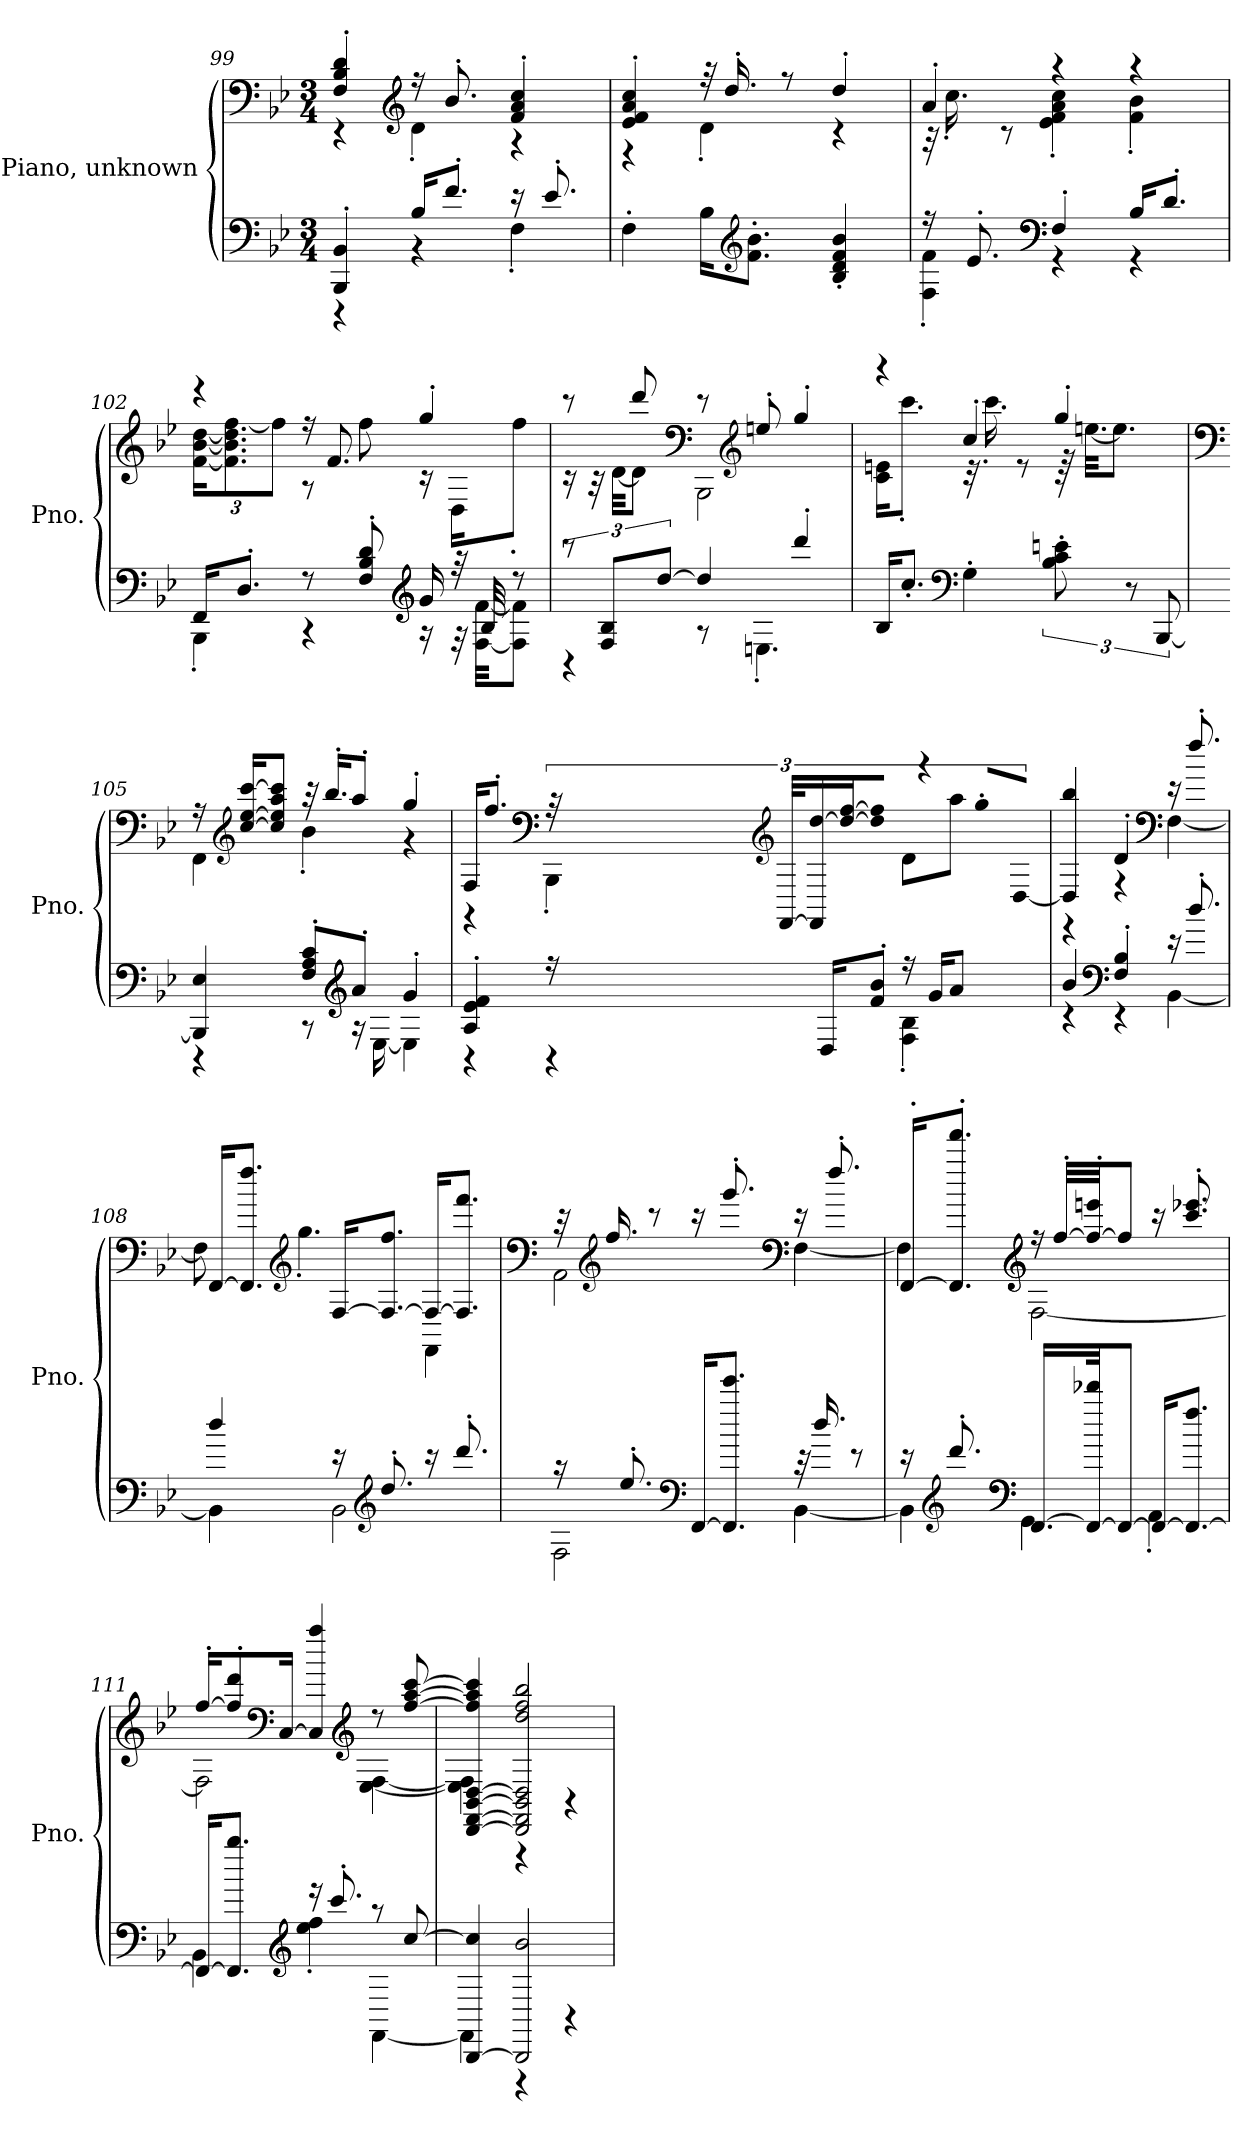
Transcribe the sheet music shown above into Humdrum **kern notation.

**kern	**kern
*part1	*part1
*staff2	*staff1
*I"Piano, unknown	*
*I'Pno.	*
!!LO:LB:g=z
*clefF4	*clefF4
*k[b-e-]	*k[b-e-]
*M3/4	*M3/4
=99	=99
*^	*^
4BBB-/' 4BB-/'	4r	4F/' 4B-/' 4d/'	4r
*	*	*clefG2	*
16B-/KL	4r	16r	4d'\
8.f'/J	.	8.b-'/	.
16r	4F'\	4f/' 4a/' 4cc/'	4r
8.e-'/	.	.	.
*v	*v	*	*
=100	=100	=100
4F'\	4e-/' 4f/' 4a/' 4cc/'	4r
16B-\KL	32r	4d'\
.	16.dd'/	.
*clefG2	*	*
8.f\' 8.b-\'J	.	.
.	8r	.
4B-/' 4d/' 4f/' 4b-/'	4dd'/	4r
=101	=101	=101
*^	*	*
16r	4F\' 4f\'	4a'/	32r
.	.	.	16.cc'\
8.e-'/	.	.	.
.	.	.	8r
*clefF4	*	*	*
4F'/	4r	4r	4e-\' 4f\' 4a\' 4cc\'
16B-/KL	4r	4r	4f\' 4b-\'
8.d'/J	.	.	.
=102	=102	=102	=102
*	*	*	*Xbrackettup
16FF/KL	4BBB-'\	4r	[24f\ [24b-\ [24dd\KL
.	.	.	12.f\] 12.b-\] 12.dd\] [12.ff\
8.D'/J	.	.	.
.	.	.	12ff\J]
8r	4r	16r	8r
.	.	8.f/	.
8F/' 8B-/' 8d/'	.	.	8ff\
*clefG2	*	*	*
16g/	16r	4gg'/	16r
32r	32r	.	16D\KL
32B-/	[32F\ [32f\KKL	.	.
8r	8F\] 8f\]J	.	8ff'\J
!!LO:LB:g=z	!!
=103	=103	=103	=103
12r	4r	8r	16r
.	.	.	32r
12F/ 12B-/L	.	.	.
.	.	.	[32d\KKL
.	.	8ddd/	8d\J]
[12dd/J	.	.	.
*	*	*clefF4	*
4dd/]	8r	8r	2BBB-\
*	*	*clefG2	*
.	4.En'\	8een'/	.
4ddd'/	.	4gg'/	.
*v	*v	*	*
=104	=104	=104
16B-/KL	4r	16c\ 16en\KL
8.cc'/J	.	8.ccc'\J
*clefF4	*	*
4G'\	4cc'/	32r
.	.	16.ccc'\
.	.	8r
12B-\' 12c\' 12en\'	4gg'/	64r
.	.	[32.een\KKL
.	.	8.ee\J]
12r	.	.
[12BBB-/	.	.
=105	=105	=105
*	*clefF4	*
*^	*	*
4BBB-/] 4E-/	4r	16r	4FF\
*	*	*clefG2	*
.	.	[16cc/ [16ee-/ [16ccc/KL	.
.	.	8cc/] 8ee-/] 8aa/ 8ccc/]J	.
8F/' 8A/' 8c/'L	8r	32r	4b-'\
.	.	16.bb-'/KL	.
*clefG2	*	*	*
8a'/J	16r	8aa'/J	.
.	[16E-\	.	.
4g'/	4E-\]	4gg'/	4r
!!LO:PB:g=z	!!
=106	=106	=106	=106
4A/' 4e-/' 4f/'	4r	16F/KL	4r
.	.	8.ff'/J	.
*	*	*clefF4	*
*	*	*brackettup	*
16r	4r	48r	4BBB-'\
*	*	*clefG2	*
.	.	[48FF/KLL	.
.	.	24FF/] [24dd/	.
16D/KL	.	.	.
.	.	24dd/_ [24ff/J	.
8f/' 8b-/'J	.	8dd/] 8ff/]J	.
16r	4F\' 4B-\'	16r	8d\L
16g/KL	.	8gg'/L	.
8a/J	.	.	8aa\J
.	.	[16D/Jk	.
=107	=107	=107	=107
4b-/	4r	4D/] 4bb-/	4r
*clefF4	*	*	*
4F/' 4B-/'	4r	4d'/	4r
*	*	*clefF4	*
16r	[4BB-\	16r	[4F\
8.dd'/	.	8.ff'/	.
=108	=108	=108	=108
4dd/	4BB-\]	[16FF/KL	8F\]
.	.	8.FF/] 8.ff/J	.
*	*	*clefG2	*
.	.	.	4.gg'\
16r	2BB-\	[16F/KL	.
*clefG2	*	*	*
8.dd'/	.	8.F/_ 8.ff/J	.
16r	.	16F/KL_	4FF\
8.ddd'/	.	8.F/] 8.fff/J	.
!!LO:LB:g=z	!!
=109	=109	=109	=109
*	*	*clefF4	*
16r	2F\	32r	2AA\
*	*	*clefG2	*
.	.	16.ff/	.
8.ee-'/	.	.	.
.	.	8r	.
*clefF4	*	*	*
[16FF/KL	.	16r	.
8.FF/] 8.eee-/J	.	8.ggg'/	.
*	*	*clefF4	*
32r	[4BB-\	16r	[4F\
16.dd/	.	.	.
.	.	8.ff'/	.
8r	.	.	.
=110	=110	=110	=110
16r	4BB-\]	[16FF'/KL	4F\]
*clefG2	*	*	*
8.ddd'/	.	8.FF/]' 8.fff/'J	.
*clefF4	*	*clefG2	*
[16.FF/LL	4GG\	16r	[2F\
.	.	[32ff'/LLL	.
32FF/_ 32ddd-X/JK	.	32ff/_' 32eeen/'JJ	.
8FF/J_	.	8ff/J]	.
16FF/KL_	4AA'\	16r	.
8.FF/_ 8.ff/J	.	8.ccc/' 8.eee-X/'	.
=111	=111	=111	=111
16FF/KL_	4BB-\	[16ff'/KL	2F\]
8.FF/] 8.bb-/J	.	8ff/]' 8ddd/'	.
*	*	*clefF4	*
.	.	[16C/Jk	.
*clefG2	*	*	*
16r	4ee-\' 4ff\'	4C/] 4aa/	.
8.ccc'/	.	.	.
*	*	*clefG2	*
8r	[4FF\	8r	[4E-\ [4F\
[8cc/	.	[8ff/ [8aa/ [8ccc/	.
!!LO:LB:g=z	!!
=112	=112	=112	=112
[4BBB-/ 4cc/]	4FF\]	[4DD/ [4FF/ [4BB-/ [4D/ 4ff/] 4aa/] 4ccc/]	4E-\] 4F\]
2BBB-/] 2b-/	4r	2DD/] 2FF/] 2BB-/] 2D/] 2dd/ 2ff/ 2bb-/	4r
.	4r	.	4r
*v	*v	*	*
*	*v	*v
=	=
*-	*-
